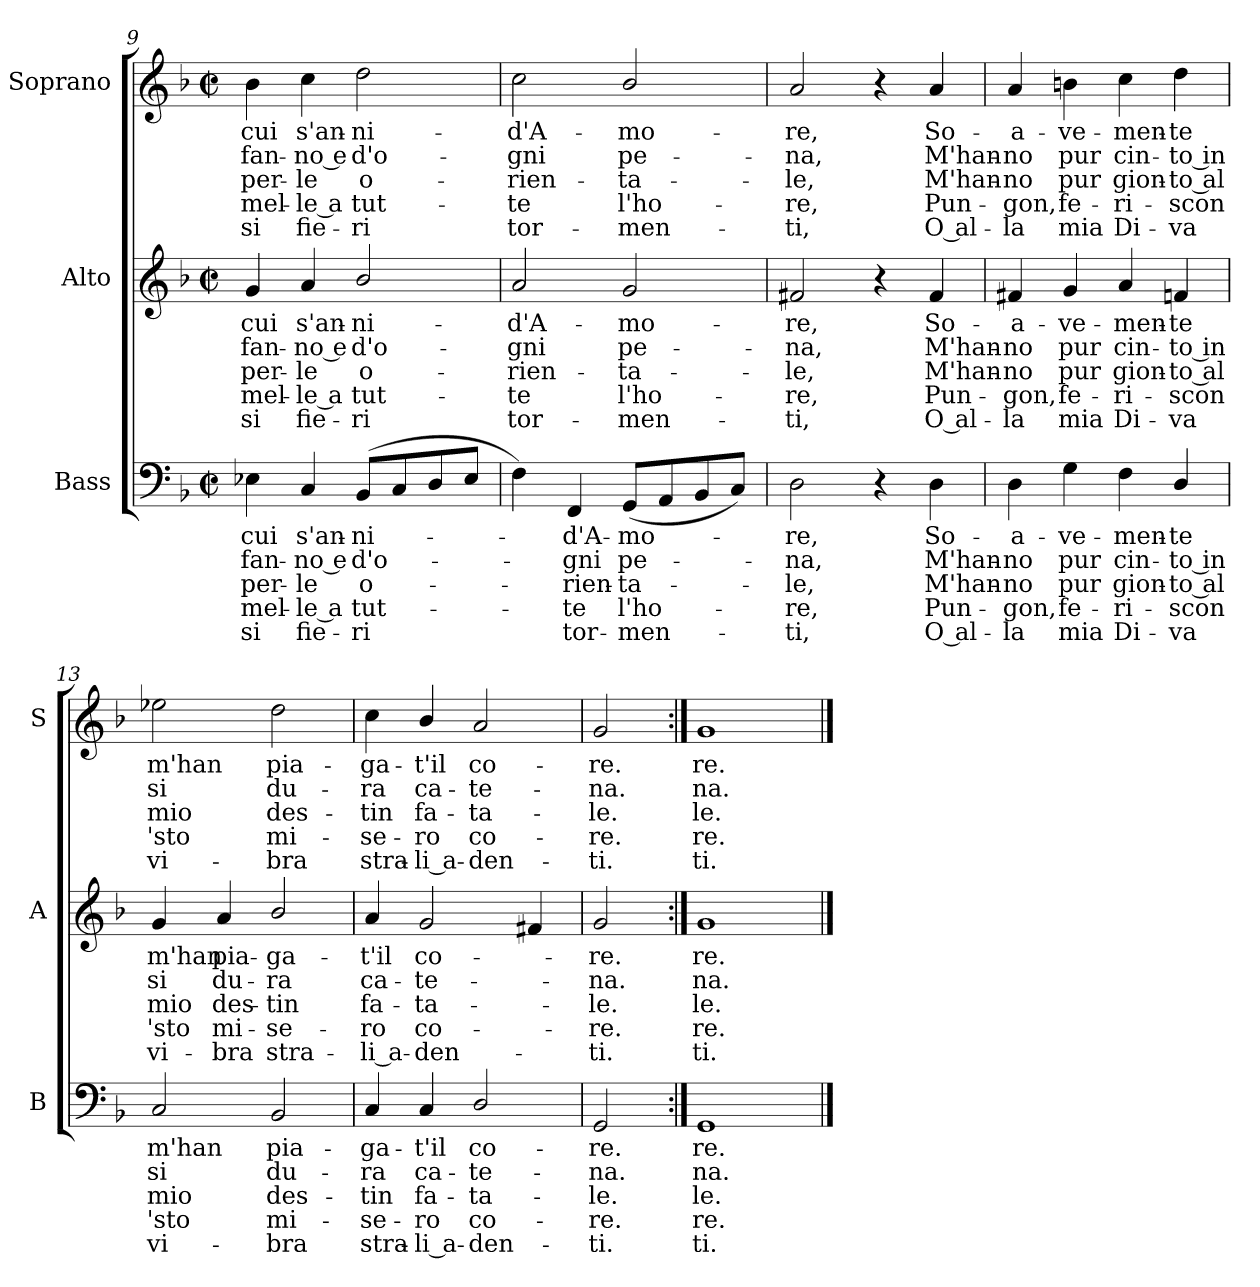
**kern	**text	**text	**text	**text	**text	**kern	**text	**text	**text	**text	**text	**kern	**text	**text	**text	**text	**text
*part3	*part3	*part3	*part3	*part3	*part3	*part2	*part2	*part2	*part2	*part2	*part2	*part1	*part1	*part1	*part1	*part1	*part1
*staff3	*staff3	*staff3	*staff3	*staff3	*staff3	*staff2	*staff2	*staff2	*staff2	*staff2	*staff2	*staff1	*staff1	*staff1	*staff1	*staff1	*staff1
*I"Bass	*	*	*	*	*	*I"Alto	*	*	*	*	*	*I"Soprano	*	*	*	*	*
*I'B	*	*	*	*	*	*I'A	*	*	*	*	*	*I'S	*	*	*	*	*
!!LO:LB:g=z
*clefF4	*	*	*	*	*	*clefG2	*	*	*	*	*	*clefG2	*	*	*	*	*
*k[b-]	*	*	*	*	*	*k[b-]	*	*	*	*	*	*k[b-]	*	*	*	*	*
*F:	*	*	*	*	*	*F:	*	*	*	*	*	*F:	*	*	*	*	*
*M2/2	*	*	*	*	*	*M2/2	*	*	*	*	*	*M2/2	*	*	*	*	*
*met(c|)	*	*	*	*	*	*met(c|)	*	*	*	*	*	*met(c|)	*	*	*	*	*
=9	=9	=9	=9	=9	=9	=9	=9	=9	=9	=9	=9	=9	=9	=9	=9	=9	=9
!	!LO:LY:b	!LO:LY:b	!LO:LY:b	!LO:LY:b	!LO:LY:b	!	!LO:LY:b	!LO:LY:b	!LO:LY:b	!LO:LY:b	!LO:LY:b	!	!LO:LY:b	!LO:LY:b	!LO:LY:b	!LO:LY:b	!LO:LY:b
4E-X	cui	fan-	-per-	-mel-	-si	4g	cui	fan-	-per-	-mel-	-si	4b-	cui	fan-	-per-	-mel-	-si
!	!LO:LY:b	!LO:LY:b	!LO:LY:b	!LO:LY:b	!LO:LY:b	!	!LO:LY:b	!LO:LY:b	!LO:LY:b	!LO:LY:b	!LO:LY:b	!	!LO:LY:b	!LO:LY:b	!LO:LY:b	!LO:LY:b	!LO:LY:b
4C	s'an-	-no e	le	le a	fie-	4a	s'an-	-no e	le	le a	fie-	4cc	s'an-	-no e	le	le a	fie-
!	!LO:LY:b	!LO:LY:b	!LO:LY:b	!LO:LY:b	!LO:LY:b	!	!LO:LY:b	!LO:LY:b	!LO:LY:b	!LO:LY:b	!LO:LY:b	!	!LO:LY:b	!LO:LY:b	!LO:LY:b	!LO:LY:b	!LO:LY:b
(<8BB-L	-ni-	d'o-	o-	tut-	ri	2b-/	-ni-	-d'o-	-o-	-tut-	-ri	2dd	-ni-	-d'o-	-o-	-tut-	-ri
8C	.	.	.	.	.	.	.	.	.	.	.	.	.	.	.	.	.
8D	.	.	.	.	.	.	.	.	.	.	.	.	.	.	.	.	.
8E-J	.	.	.	.	.	.	.	.	.	.	.	.	.	.	.	.	.
=10	=10	=10	=10	=10	=10	=10	=10	=10	=10	=10	=10	=10	=10	=10	=10	=10	=10
!	!	!	!	!	!	!	!LO:LY:b	!LO:LY:b	!LO:LY:b	!LO:LY:b	!LO:LY:b	!	!LO:LY:b	!LO:LY:b	!LO:LY:b	!LO:LY:b	!LO:LY:b
4F)	.	.	.	.	.	2a	d'A-	-gni	rien-	-te	tor-	2cc	d'A-	-gni	rien-	-te	tor-
!	!LO:LY:b	!LO:LY:b	!LO:LY:b	!LO:LY:b	!LO:LY:b	!	!	!	!	!	!	!	!	!	!	!	!
4FF	d'A-	-gni	rien-	-te	tor-	.	.	.	.	.	.	.	.	.	.	.	.
!	!LO:LY:b	!LO:LY:b	!LO:LY:b	!LO:LY:b	!LO:LY:b	!	!LO:LY:b	!LO:LY:b	!LO:LY:b	!LO:LY:b	!LO:LY:b	!	!LO:LY:b	!LO:LY:b	!LO:LY:b	!LO:LY:b	!LO:LY:b
(<8GGL	-mo-	pe-	ta-	l'ho-	men-	2g	-mo-	-pe-	-ta-	-l'ho-	-men-	2b-/	-mo-	-pe-	-ta-	-l'ho-	-men-
8AA	.	.	.	.	.	.	.	.	.	.	.	.	.	.	.	.	.
8BB-	.	.	.	.	.	.	.	.	.	.	.	.	.	.	.	.	.
8CJ)	.	.	.	.	.	.	.	.	.	.	.	.	.	.	.	.	.
=11	=11	=11	=11	=11	=11	=11	=11	=11	=11	=11	=11	=11	=11	=11	=11	=11	=11
!	!LO:LY:b	!LO:LY:b	!LO:LY:b	!LO:LY:b	!LO:LY:b	!	!LO:LY:b	!LO:LY:b	!LO:LY:b	!LO:LY:b	!LO:LY:b	!	!LO:LY:b	!LO:LY:b	!LO:LY:b	!LO:LY:b	!LO:LY:b
2D	re,	na,	le,	re,	ti,	2f#X	-re,	na,	le,	re,	ti,	2a	-re,	na,	le,	re,	ti,
4r	.	.	.	.	.	4r	.	.	.	.	.	4r	.	.	.	.	.
!	!LO:LY:b	!LO:LY:b	!LO:LY:b	!LO:LY:b	!LO:LY:b	!	!LO:LY:b	!LO:LY:b	!LO:LY:b	!LO:LY:b	!LO:LY:b	!	!LO:LY:b	!LO:LY:b	!LO:LY:b	!LO:LY:b	!LO:LY:b
4D	So-	-M'han-	-M'han-	-Pun-	-O al-	4f#	So-	-M'han-	-M'han-	-Pun-	-O al-	4a	So-	-M'han-	-M'han-	-Pun-	-O al-
=12	=12	=12	=12	=12	=12	=12	=12	=12	=12	=12	=12	=12	=12	=12	=12	=12	=12
!	!LO:LY:b	!LO:LY:b	!LO:LY:b	!LO:LY:b	!LO:LY:b	!	!LO:LY:b	!LO:LY:b	!LO:LY:b	!LO:LY:b	!LO:LY:b	!	!LO:LY:b	!LO:LY:b	!LO:LY:b	!LO:LY:b	!LO:LY:b
4D	-a-	-no	no	gon,	la	4f#X	-a-	-no	no	gon,	la	4a	-a-	-no	no	gon,	la
!	!LO:LY:b	!LO:LY:b	!LO:LY:b	!LO:LY:b	!LO:LY:b	!	!LO:LY:b	!LO:LY:b	!LO:LY:b	!LO:LY:b	!LO:LY:b	!	!LO:LY:b	!LO:LY:b	!LO:LY:b	!LO:LY:b	!LO:LY:b
4G	ve-	-pur	pur	fe-	-mia	4g	ve-	-pur	pur	fe-	-mia	4bn	ve-	-pur	pur	fe-	-mia
!	!LO:LY:b	!LO:LY:b	!LO:LY:b	!LO:LY:b	!LO:LY:b	!	!LO:LY:b	!LO:LY:b	!LO:LY:b	!LO:LY:b	!LO:LY:b	!	!LO:LY:b	!LO:LY:b	!LO:LY:b	!LO:LY:b	!LO:LY:b
4F	men-	-cin-	-gion-	-ri-	-Di-	4a	men-	-cin-	-gion-	-ri-	-Di-	4cc	men-	-cin-	-gion-	-ri-	-Di-
!	!LO:LY:b	!LO:LY:b	!LO:LY:b	!LO:LY:b	!LO:LY:b	!	!LO:LY:b	!LO:LY:b	!LO:LY:b	!LO:LY:b	!LO:LY:b	!	!LO:LY:b	!LO:LY:b	!LO:LY:b	!LO:LY:b	!LO:LY:b
4D/	-te	to in	to al	scon	va	4fn	-te	to in	to al	scon	va	4dd	-te	to in	to al	scon	va
!!LO:LB:g=z
=13	=13	=13	=13	=13	=13	=13	=13	=13	=13	=13	=13	=13	=13	=13	=13	=13	=13
!	!LO:LY:b	!LO:LY:b	!LO:LY:b	!LO:LY:b	!LO:LY:b	!	!LO:LY:b	!LO:LY:b	!LO:LY:b	!LO:LY:b	!LO:LY:b	!	!LO:LY:b	!LO:LY:b	!LO:LY:b	!LO:LY:b	!LO:LY:b
2C	m'han	si	mio	'sto	vi-	4g	m'han	si	mio	'sto	vi-	2ee-X	m'han	si	mio	'sto	vi-
!	!	!	!	!	!	!	!LO:LY:b	!LO:LY:b	!LO:LY:b	!LO:LY:b	!LO:LY:b	!	!	!	!	!	!
.	.	.	.	.	.	4a	-pia-	-du-	-des-	-mi-	-bra	.	.	.	.	.	.
!	!LO:LY:b	!LO:LY:b	!LO:LY:b	!LO:LY:b	!LO:LY:b	!	!LO:LY:b	!LO:LY:b	!LO:LY:b	!LO:LY:b	!LO:LY:b	!	!LO:LY:b	!LO:LY:b	!LO:LY:b	!LO:LY:b	!LO:LY:b
2BB-	-pia-	-du-	-des-	-mi-	-bra	2b-/	ga-	-ra	tin	se-	-stra-	2dd	-pia-	-du-	-des-	-mi-	-bra
=14	=14	=14	=14	=14	=14	=14	=14	=14	=14	=14	=14	=14	=14	=14	=14	=14	=14
!	!LO:LY:b	!LO:LY:b	!LO:LY:b	!LO:LY:b	!LO:LY:b	!	!LO:LY:b	!LO:LY:b	!LO:LY:b	!LO:LY:b	!LO:LY:b	!	!LO:LY:b	!LO:LY:b	!LO:LY:b	!LO:LY:b	!LO:LY:b
4C	ga-	-ra	tin	se-	-stra-	4a	-t'il	ca-	-fa-	-ro	li a-	4cc	ga-	-ra	tin	se-	-stra-
!	!LO:LY:b	!LO:LY:b	!LO:LY:b	!LO:LY:b	!LO:LY:b	!	!LO:LY:b	!LO:LY:b	!LO:LY:b	!LO:LY:b	!LO:LY:b	!	!LO:LY:b	!LO:LY:b	!LO:LY:b	!LO:LY:b	!LO:LY:b
4C	-t'il	ca-	-fa-	-ro	li a-	2g	-co-	te-	ta-	co-	den-	4b-/	-t'il	ca-	-fa-	-ro	li a-
!	!LO:LY:b	!LO:LY:b	!LO:LY:b	!LO:LY:b	!LO:LY:b	!	!	!	!	!	!	!	!LO:LY:b	!LO:LY:b	!LO:LY:b	!LO:LY:b	!LO:LY:b
2D/	-co-	-te-	-ta-	-co-	-den-	.	.	.	.	.	.	2a	-co-	-te-	-ta-	-co-	-den-
.	.	.	.	.	.	4f#X	.	.	.	.	.	.	.	.	.	.	.
=15	=15	=15	=15	=15	=15	=15	=15	=15	=15	=15	=15	=15	=15	=15	=15	=15	=15
!	!LO:LY:b	!LO:LY:b	!LO:LY:b	!LO:LY:b	!LO:LY:b	!	!LO:LY:b	!LO:LY:b	!LO:LY:b	!LO:LY:b	!LO:LY:b	!	!LO:LY:b	!LO:LY:b	!LO:LY:b	!LO:LY:b	!LO:LY:b
2GG	-re.	na.	le.	re.	ti.	2g	re.	na.	le.	re.	ti.	2g	-re.	na.	le.	re.	ti.
=16:|!	=16:|!	=16:|!	=16:|!	=16:|!	=16:|!	=16:|!	=16:|!	=16:|!	=16:|!	=16:|!	=16:|!	=16:|!	=16:|!	=16:|!	=16:|!	=16:|!	=16:|!
!	!LO:LY:b	!LO:LY:b	!LO:LY:b	!LO:LY:b	!LO:LY:b	!	!LO:LY:b	!LO:LY:b	!LO:LY:b	!LO:LY:b	!LO:LY:b	!	!LO:LY:b	!LO:LY:b	!LO:LY:b	!LO:LY:b	!LO:LY:b
1GG	re.	na.	le.	re.	ti.	1g	re.	na.	le.	re.	ti.	1g	re.	na.	le.	re.	ti.
==	==	==	==	==	==	==	==	==	==	==	==	==	==	==	==	==	==
*-	*-	*-	*-	*-	*-	*-	*-	*-	*-	*-	*-	*-	*-	*-	*-	*-	*-
